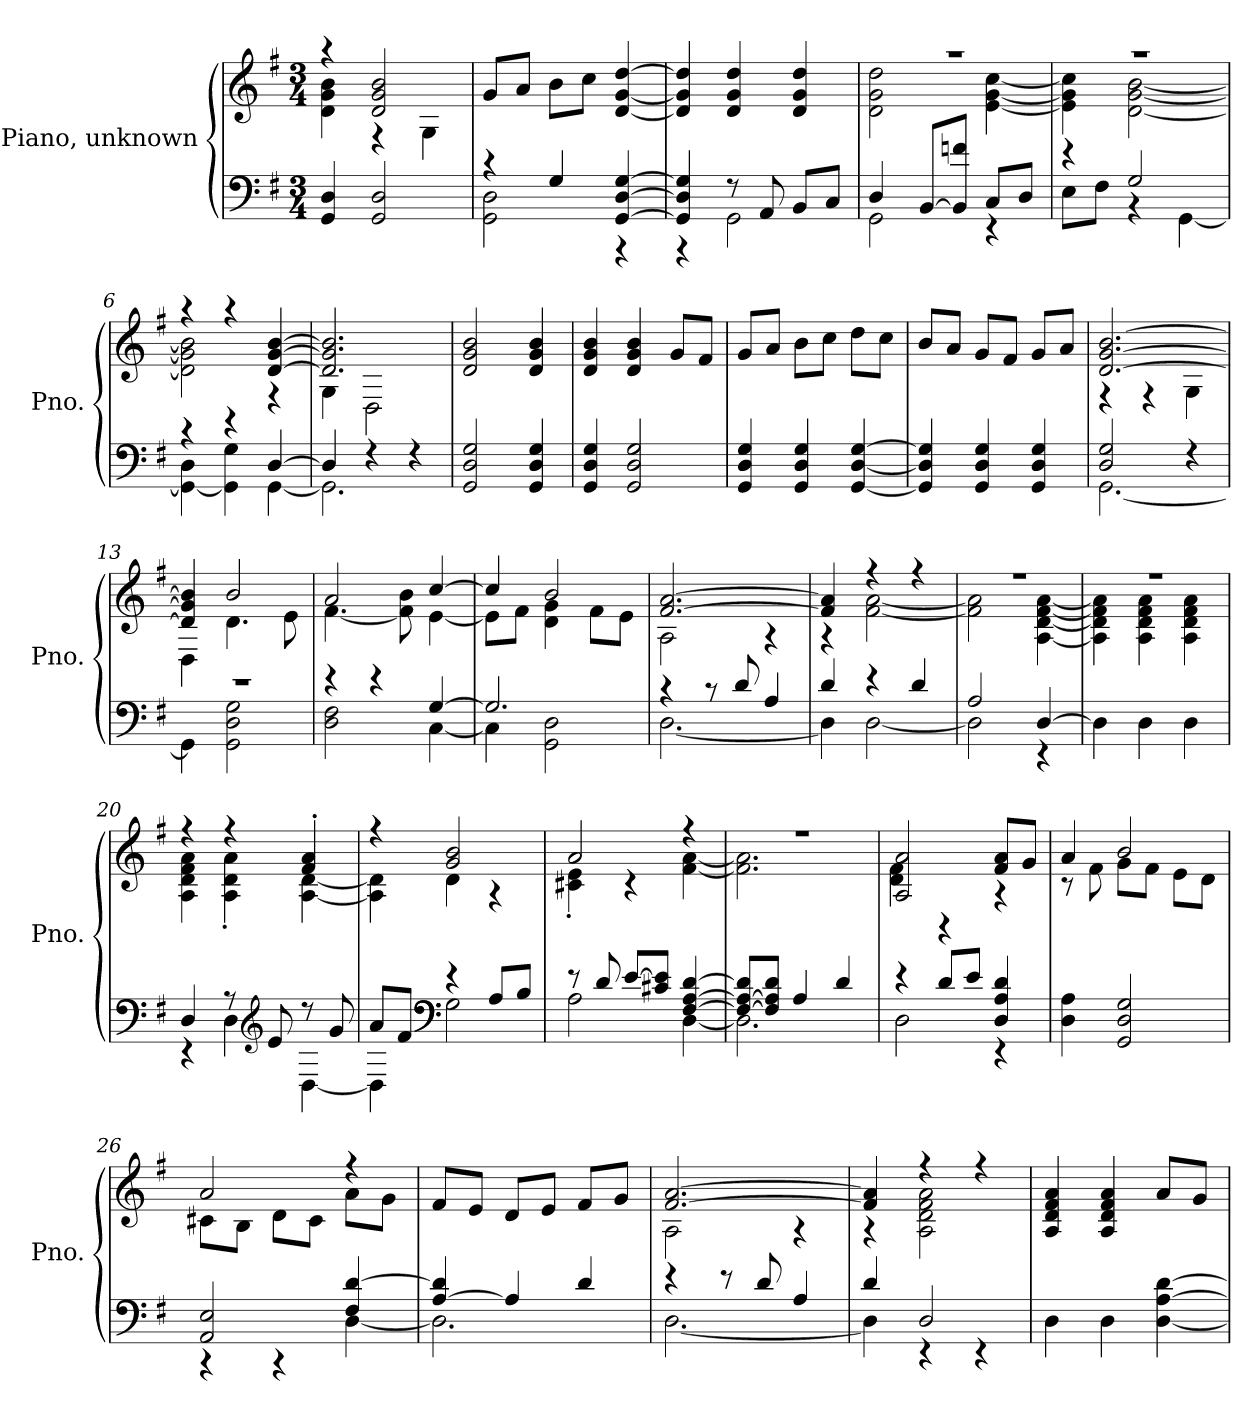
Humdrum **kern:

**kern	**kern
*part1	*part1
*staff2	*staff1
*I"Piano, unknown	*
*I'Pno.	*
*clefF4	*clefG2
*k[f#]	*k[f#]
*M3/4	*M3/4
*MM133	*MM133
=1	=1
*	*^
4GG/ 4D/	4r	4d\ 4g\ 4b\
2GG/ 2D/	2d/ 2g/ 2b/	4r
.	.	4G\
*	*v	*v
=2	=2
*^	*
4r	2GG\ 2D\	8g/L
.	.	8a/J
4G/	.	8b\L
.	.	8cc\J
[4GG/ [4D/ [4G/	4r	[4d/ [4g/ [4dd/
=3	=3	=3
4GG/] 4D/] 4G/]	4r	4d/] 4g/] 4dd/]
8r	2GG\	4d/ 4g/ 4dd/
8AA/	.	.
8BB/L	.	4d/ 4g/ 4dd/
8C/J	.	.
=4	=4	=4
*	*	*^
4D/	2GG\	2.r	2d\ 2g\ 2dd\
[8BB/L	.	.	.
8BB/] 8fn/J	.	.	.
8C/L	4r	.	[4e\ [4g\ [4cc\
8D/J	.	.	.
=5	=5	=5	=5
4r	8E\L	2.r	4e\] 4g\] 4cc\]
.	8F#\J	.	.
2G/	4r	.	[2d\ [2g\ [2b\
.	[4GG\	.	.
=6	=6	=6	=6
4r	4GG\_ 4D\	4r	2d\] 2g\] 2b\]
4r	4GG\] 4G\	4r	.
[4D/	[4GG\	[4d/ [4g/ [4b/	4r
=7	=7	=7	=7
4D/]	2.GG\]	2.d/] 2.g/] 2.b/]	4G\
4r	.	.	2D\
4r	.	.	.
*v	*v	*	*
*	*v	*v
=8	=8
2GG/ 2D/ 2G/	2d/ 2g/ 2b/
4GG/ 4D/ 4G/	4d/ 4g/ 4b/
!!LO:LB:g=z
=9	=9
4GG/ 4D/ 4G/	4d/ 4g/ 4b/
2GG/ 2D/ 2G/	4d/ 4g/ 4b/
.	8g/L
.	8f#/J
=10	=10
4GG/ 4D/ 4G/	8g/L
.	8a/J
4GG/ 4D/ 4G/	8b\L
.	8cc\J
[4GG/ [4D/ [4G/	8dd\L
.	8cc\J
=11	=11
4GG/] 4D/] 4G/]	8b/L
.	8a/J
4GG/ 4D/ 4G/	8g/L
.	8f#/J
4GG/ 4D/ 4G/	8g/L
.	8a/J
=12	=12
*^	*^
2D/ 2G/	[2.GG\	[2.d/ [2.g/ [2.b/	4r
.	.	.	4r
4r	.	.	4G\
=13	=13	=13	=13
2.r	4GG\]	4d/] 4g/] 4b/]	4D\
.	2GG\ 2D\ 2G\	2b/	4.d\
.	.	.	8e\
=14	=14	=14	=14
4r	2D\ 2F#\	2a/	[4.f#\
4r	.	.	.
.	.	.	8f#\] 8b\
[4G/	[4C\	[4cc/	[4e\
=15	=15	=15	=15
2.G/]	4C\]	4cc/]	8e\L]
.	.	.	8f#\J
.	2GG\ 2D\	2b/	4d\ 4g\
.	.	.	8f#\L
.	.	.	8e\J
=16	=16	=16	=16
4r	[2.D\	[2.f#/ [2.a/	2A\
8r	.	.	.
8d/	.	.	.
4A/	.	.	4r
!!LO:LB:g=z	!!
=17	=17	=17	=17
4d/	4D\]	4f#/] 4a/]	4r
4r	[2D\	4r	[2f#\ [2a\
4d/	.	4r	.
=18	=18	=18	=18
2A/	2D\]	2.r	2f#\] 2a\]
[4D/	4r	.	[4A\ [4d\ [4f#\ [4a\
*v	*v	*	*
=19	=19	=19
4D\]	2.r	4A\] 4d\] 4f#\] 4a\]
4D\	.	4A\ 4d\ 4f#\ 4a\
4D\	.	4A\ 4d\ 4f#\ 4a\
=20	=20	=20
*^	*	*
4D/	4r	4r	4A\ 4d\ 4f#\ 4a\
8r	4D\	4r	4A\' 4d\' 4a\'
*clefG2	*	*	*
8e/	.	.	.
8r	[4D\	4f#/' 4a/'	[4A\ [4d\
8g/	.	.	.
=21	=21	=21	=21
8a/L	4D\]	4r	4A\] 4d\]
8f#/J	.	.	.
*clefF4	*	*	*
4r	2G\	2g/ 2b/	4d\
8A/L	.	.	4r
8B/J	.	.	.
=22	=22	=22	=22
8r	2A\	2a/	4c#X\' 4e\'
8d/	.	.	.
[8e/L	.	.	4r
8c#X/ 8e/]J	.	.	.
[4F#/ [4A/ [4d/	[4D\	4r	[4f#\ [4a\
=23	=23	=23	=23
8F#/_ 8A/_ 8d/]L	2.D\]	2.r	2.f#\] 2.a\]
8F#/] 8A/] 8d/J	.	.	.
4A/	.	.	.
4d/	.	.	.
!!LO:LB:g=z	!!
=24	=24	=24	=24
4r	2D\	2A/ 2a/	4d\ 4f#\
8d/L	.	.	4r
8e/J	.	.	.
4D/ 4A/ 4d/	4r	8f#/ 8a/L	4r
.	.	8g/J	.
*v	*v	*	*
=25	=25	=25
4D\ 4A\	4a/	8r
.	.	8f#\
2GG/ 2D/ 2G/	2b/	8g\L
.	.	8f#\J
.	.	8e\L
.	.	8d\J
=26	=26	=26
*^	*	*
2AA/ 2E/	4r	2a/	8c#X\L
.	.	.	8B\J
.	4r	.	8d\L
.	.	.	8c#\J
4F#/ [4d/	[4D\	4r	8a\L
.	.	.	8g\J
*	*	*v	*v
=27	=27	=27
[4A/ 4d/]	2.D\]	8f#/L
.	.	8e/J
4A/]	.	8d/L
.	.	8e/J
4d/	.	8f#/L
.	.	8g/J
=28	=28	=28
*	*	*^
4r	[2.D\	[2.f#/ [2.a/	2A\
8r	.	.	.
8d/	.	.	.
4A/	.	.	4r
=29	=29	=29	=29
4d/	4D\]	4f#/] 4a/]	4r
2D/	4r	4r	2A\ 2d\ 2f#\ 2a\
.	4r	4r	.
*v	*v	*	*
*	*v	*v
=30	=30
4D\	4A/ 4d/ 4f#/ 4a/
4D\	4A/ 4d/ 4f#/ 4a/
[4D\ [4A\ [4d\	8a/L
.	8g/J
=	=
*-	*-
